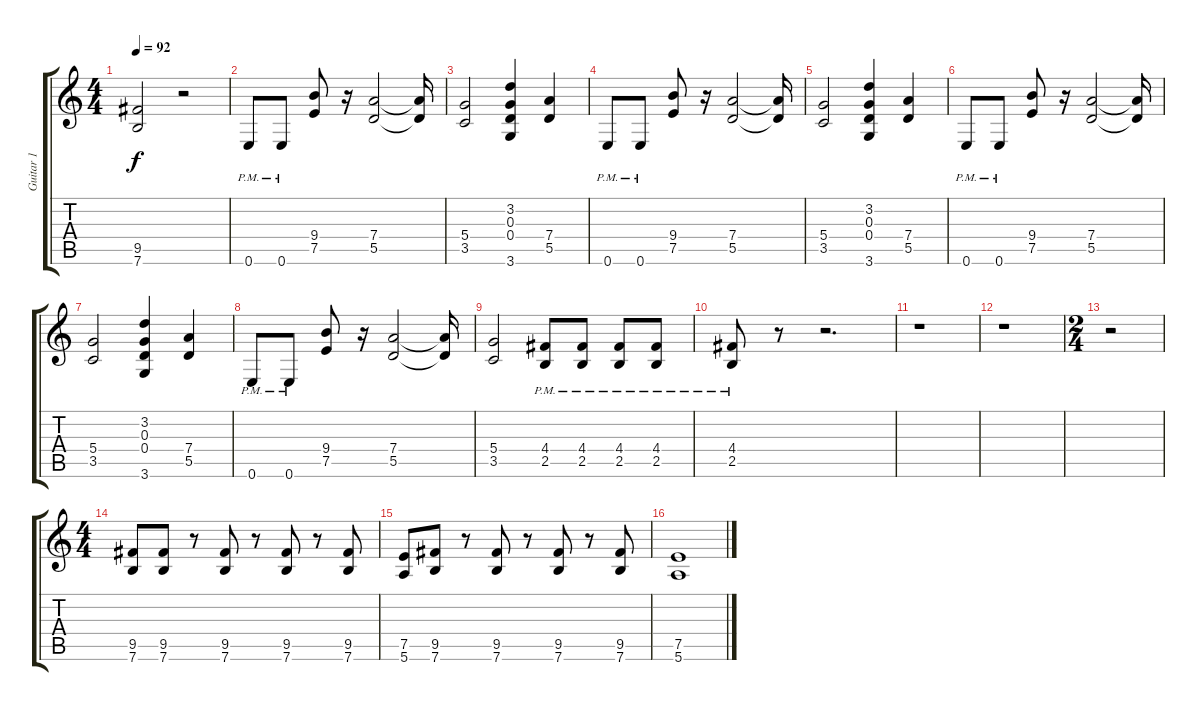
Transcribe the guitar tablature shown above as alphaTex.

\track ("Guitar 1" "Guitar 1") {instrument distortionguitar}
\staff {score tabs}
\tuning (E4 B3 G3 D3 A2 E2) {hide}
\ts (4 4)
\tempo 92
\clef g2
\ks c
(9.5 7.6).2{dy f} r.2 |
0.6{pm}.8 0.6{pm}.8 (9.4 7.5).8 r.16 (7.4 5.5).2 (7.4{t} 5.5{t}).16 |
(5.4 3.5).2 (3.2 0.3 0.4 3.6).4 (7.4 5.5).4 |
0.6{pm}.8 0.6{pm}.8 (9.4 7.5).8 r.16 (7.4 5.5).2 (7.4{t} 5.5{t}).16 |
(5.4 3.5).2 (3.2 0.3 0.4 3.6).4 (7.4 5.5).4 |
0.6{pm}.8 0.6{pm}.8 (9.4 7.5).8 r.16 (7.4 5.5).2 (7.4{t} 5.5{t}).16 |
(5.4 3.5).2 (3.2 0.3 0.4 3.6).4 (7.4 5.5).4 |
0.6{pm}.8 0.6{pm}.8 (9.4 7.5).8 r.16 (7.4 5.5).2 (7.4{t} 5.5{t}).16 |
(5.4 3.5).2 (4.4{pm} 2.5).8 (4.4{pm} 2.5).8 (4.4{pm} 2.5).8 (4.4{pm} 2.5).8 |
(4.4{pm} 2.5).8 r.8 r.2{d} |
r.1 |
r.1 |
\ts (2 4)
r.2 |
\ts (4 4)
(9.5 7.6).8 (9.5 7.6).8 r.8 (9.5 7.6).8 r.8 (9.5 7.6).8 r.8 (9.5 7.6).8 |
(7.5 5.6).8 (9.5 7.6).8 r.8 (9.5 7.6).8 r.8 (9.5 7.6).8 r.8 (9.5 7.6).8 |
(7.5 5.6).1
